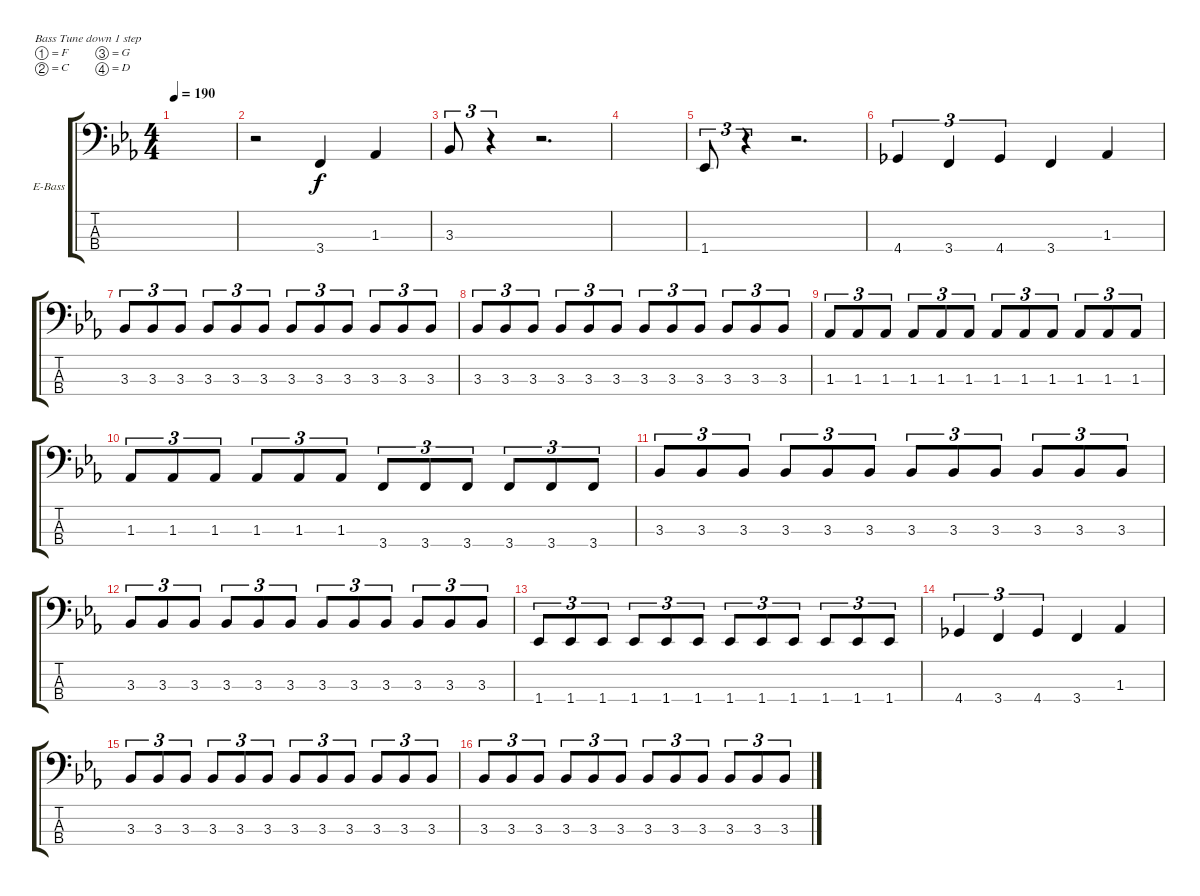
\defaultSystemsLayout 4
\bracketExtendMode groupsimilarinstruments
\firstSystemTrackNameOrientation horizontal
\otherSystemsTrackNameOrientation horizontal
\track ("Electric Bass" "E-Bass") {instrument electricbassfinger}
\staff {score tabs}
\tuning (F2 C2 G1 D1)
\ts (4 4)
\tempo 190
\clef f4
\ks cminor
|
r.2 3.4.4 1.3.4 |
3.3.8{tu (3 2)} r.4{tu (3 2)} r.2{d} |
|
1.4.8{tu (3 2)} r.4{tu (3 2)} r.2{d} |
4.4.4{tu (3 2)} 3.4.4{tu (3 2)} 4.4.4{tu (3 2)} 3.4.4 1.3.4 |
\scale
0.487395 3.3.8{tu (3 2)} 3.3.8{tu (3 2)} 3.3.8{tu (3 2)} 3.3.8{tu (3 2)} 3.3.8{tu (3 2)} 3.3.8{tu (3 2)} 3.3.8{tu (3 2)} 3.3.8{tu (3 2)} 3.3.8{tu (3 2)} 3.3.8{tu (3 2)} 3.3.8{tu (3 2)} 3.3.8{tu (3 2)} |
\scale
0.256303 3.3.8{tu (3 2)} 3.3.8{tu (3 2)} 3.3.8{tu (3 2)} 3.3.8{tu (3 2)} 3.3.8{tu (3 2)} 3.3.8{tu (3 2)} 3.3.8{tu (3 2)} 3.3.8{tu (3 2)} 3.3.8{tu (3 2)} 3.3.8{tu (3 2)} 3.3.8{tu (3 2)} 3.3.8{tu (3 2)} |
\scale
0.256303 1.3.8{tu (3 2)} 1.3.8{tu (3 2)} 1.3.8{tu (3 2)} 1.3.8{tu (3 2)} 1.3.8{tu (3 2)} 1.3.8{tu (3 2)} 1.3.8{tu (3 2)} 1.3.8{tu (3 2)} 1.3.8{tu (3 2)} 1.3.8{tu (3 2)} 1.3.8{tu (3 2)} 1.3.8{tu (3 2)} |
\scale
0.333333 1.3.8{tu (3 2)} 1.3.8{tu (3 2)} 1.3.8{tu (3 2)} 1.3.8{tu (3 2)} 1.3.8{tu (3 2)} 1.3.8{tu (3 2)} 3.4.8{tu (3 2)} 3.4.8{tu (3 2)} 3.4.8{tu (3 2)} 3.4.8{tu (3 2)} 3.4.8{tu (3 2)} 3.4.8{tu (3 2)} |
\scale
0.333333 3.3.8{tu (3 2)} 3.3.8{tu (3 2)} 3.3.8{tu (3 2)} 3.3.8{tu (3 2)} 3.3.8{tu (3 2)} 3.3.8{tu (3 2)} 3.3.8{tu (3 2)} 3.3.8{tu (3 2)} 3.3.8{tu (3 2)} 3.3.8{tu (3 2)} 3.3.8{tu (3 2)} 3.3.8{tu (3 2)} |
\scale
0.333333 3.3.8{tu (3 2)} 3.3.8{tu (3 2)} 3.3.8{tu (3 2)} 3.3.8{tu (3 2)} 3.3.8{tu (3 2)} 3.3.8{tu (3 2)} 3.3.8{tu (3 2)} 3.3.8{tu (3 2)} 3.3.8{tu (3 2)} 3.3.8{tu (3 2)} 3.3.8{tu (3 2)} 3.3.8{tu (3 2)} |
\scale
0.333333 1.4.8{tu (3 2)} 1.4.8{tu (3 2)} 1.4.8{tu (3 2)} 1.4.8{tu (3 2)} 1.4.8{tu (3 2)} 1.4.8{tu (3 2)} 1.4.8{tu (3 2)} 1.4.8{tu (3 2)} 1.4.8{tu (3 2)} 1.4.8{tu (3 2)} 1.4.8{tu (3 2)} 1.4.8{tu (3 2)} |
\scale
0.333333 4.4.4{tu (3 2)} 3.4.4{tu (3 2)} 4.4.4{tu (3 2)} 3.4.4 1.3.4 |
\scale
0.333333 3.3.8{tu (3 2)} 3.3.8{tu (3 2)} 3.3.8{tu (3 2)} 3.3.8{tu (3 2)} 3.3.8{tu (3 2)} 3.3.8{tu (3 2)} 3.3.8{tu (3 2)} 3.3.8{tu (3 2)} 3.3.8{tu (3 2)} 3.3.8{tu (3 2)} 3.3.8{tu (3 2)} 3.3.8{tu (3 2)} |
\scale
0.333333 3.3.8{tu (3 2)} 3.3.8{tu (3 2)} 3.3.8{tu (3 2)} 3.3.8{tu (3 2)} 3.3.8{tu (3 2)} 3.3.8{tu (3 2)} 3.3.8{tu (3 2)} 3.3.8{tu (3 2)} 3.3.8{tu (3 2)} 3.3.8{tu (3 2)} 3.3.8{tu (3 2)} 3.3.8{tu (3 2)}
